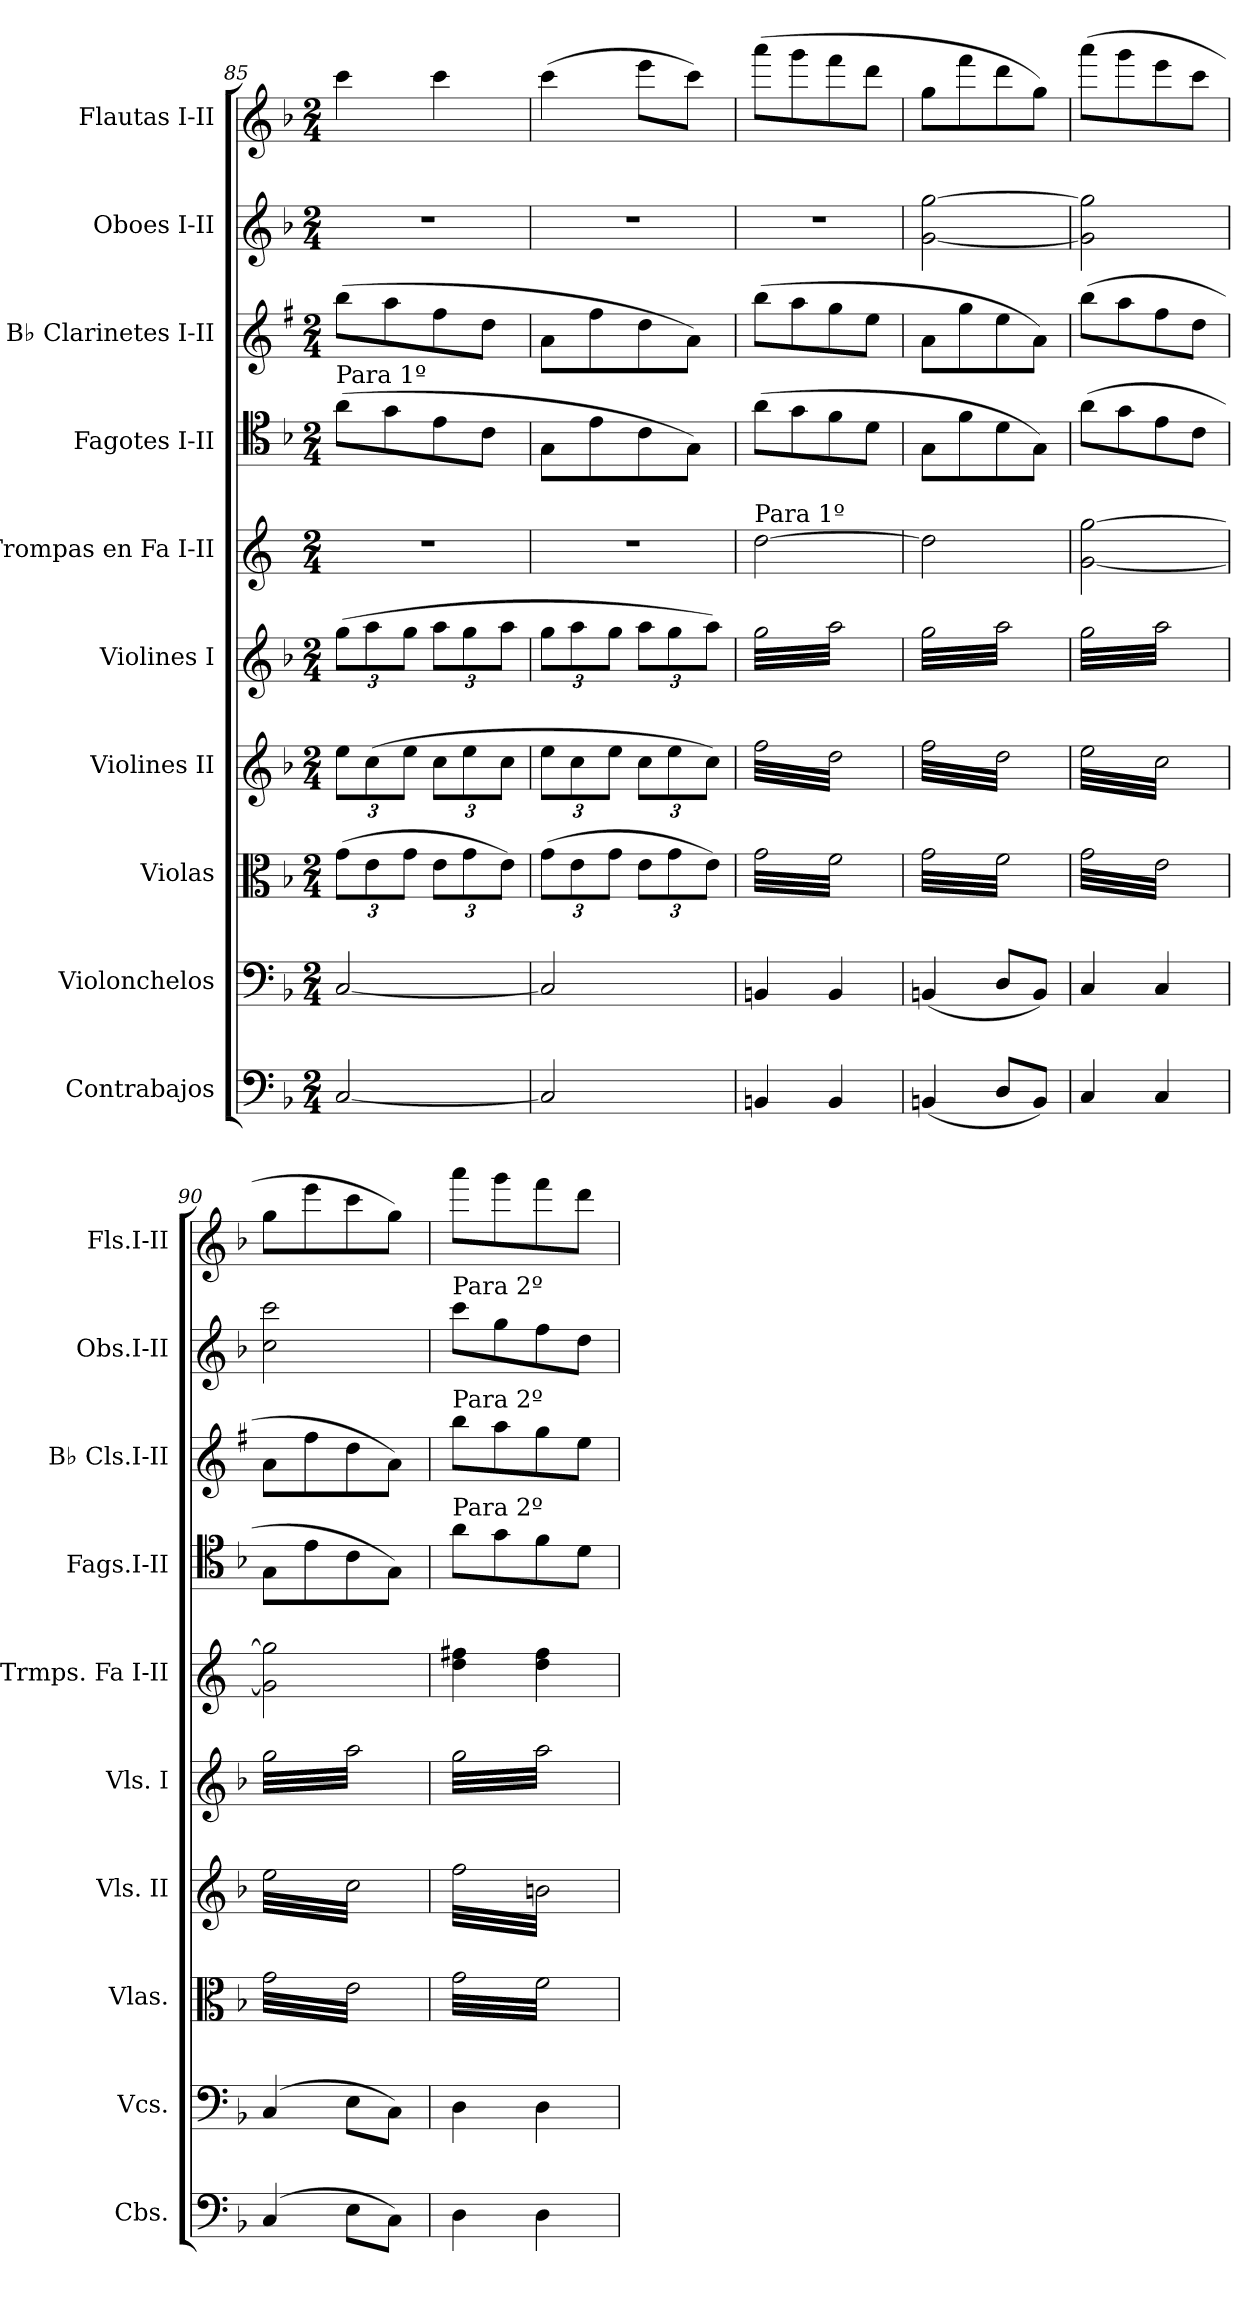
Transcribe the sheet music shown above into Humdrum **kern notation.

**kern	**kern	**kern	**kern	**kern	**kern	**kern	**kern	**kern	**kern
*part10	*part9	*part8	*part7	*part6	*part5	*part4	*part3	*part2	*part1
*staff10	*staff9	*staff8	*staff7	*staff6	*staff5	*staff4	*staff3	*staff2	*staff1
*I"Contrabajos	*I"Violonchelos	*I"Violas	*I"Violines II	*I"Violines I	*I"Trompas en Fa I-II	*I"Fagotes I-II	*I"B♭ Clarinetes I-II	*I"Oboes I-II	*I"Flautas I-II
*I'Cbs.	*I'Vcs.	*I'Vlas.	*I'Vls. II	*I'Vls. I	*I'Trmps. Fa I-II	*I'Fags.I-II	*I'B♭ Cls.I-II	*I'Obs.I-II	*I'Fls.I-II
*clefF4	*clefF4	*clefC3	*clefG2	*clefG2	*clefG2	*clefC4	*clefG2	*clefG2	*clefG2
*ITrd7c12	*	*	*	*	*ITrd4c7	*	*ITrd1c2	*	*
*k[b-]	*k[b-]	*k[b-]	*k[b-]	*k[b-]	*k[b-]	*k[b-]	*k[b-]	*k[b-]	*k[b-]
*M2/4	*M2/4	*M2/4	*M2/4	*M2/4	*M2/4	*M2/4	*M2/4	*M2/4	*M2/4
*	*	*Xbrackettup	*Xbrackettup	*Xbrackettup	*	*	*	*	*
=85	=85	=85	=85	=85	=85	=85	=85	=85	=85
!	!	!	!	!	!	!LO:TX:a:t=Para 1º	!	!	!
[2CC/	[2C/	(12g\L	12ee\L	(12gg\L	2r	(8a\L	(8aa\L	2r	4ccc\
.	.	12e\	(12cc\	12aa\	.	.	.	.	.
.	.	.	.	.	.	8g\	8gg\	.	.
.	.	12g\J	12ee\J	12gg\J	.	.	.	.	.
.	.	12e\L	12cc\L	12aa\L	.	8e\	8ee\	.	4ccc\
.	.	12g\	12ee\	12gg\	.	.	.	.	.
.	.	.	.	.	.	8c\J	8cc\J	.	.
.	.	12e\J)	12cc\J	12aa\J	.	.	.	.	.
=86	=86	=86	=86	=86	=86	=86	=86	=86	=86
2CC/]	2C/]	(12g\L	12ee\L	12gg\L	2r	8G\L	8g\L	2r	(4ccc\
.	.	12e\	12cc\	12aa\	.	.	.	.	.
.	.	.	.	.	.	8e\	8ee\	.	.
.	.	12g\J	12ee\J	12gg\J	.	.	.	.	.
.	.	12e\L	12cc\L	12aa\L	.	8c\	8cc\	.	8eee\L
.	.	12g\	12ee\	12gg\	.	.	.	.	.
.	.	.	.	.	.	8G\J)	8g\J)	.	8ccc\J)
.	.	12e\J)	12cc\J)	12aa\J)	.	.	.	.	.
!!LO:PB:g=z
=87	=87	=87	=87	=87	=87	=87	=87	=87	=87
*	*	*brackettup	*brackettup	*brackettup	*	*	*	*	*
!	!	!	!	!	!LO:TX:a:t=Para 1º	!	!	!	!
*	*	*tremolo	*	*	*	*	*	*	*
*	*	*	*tremolo	*	*	*	*	*	*
*	*	*	*	*tremolo	*	*	*	*	*
4BBBn/	4BBn/	(32g\LLL	(32ff\LLL	(32gg\LLL	[2g\	(8a\L	(8aa\L	2r	(8aaa\L
.	.	32f\	32dd\	32aa\	.	.	.	.	.
.	.	32g\	32ff\	32gg\	.	.	.	.	.
.	.	32f\	32dd\	32aa\	.	.	.	.	.
.	.	32g\	32ff\	32gg\	.	8g\	8gg\	.	8ggg\
.	.	32f\	32dd\	32aa\	.	.	.	.	.
.	.	32g\	32ff\	32gg\	.	.	.	.	.
.	.	32f\	32dd\	32aa\	.	.	.	.	.
4BBB/	4BB/	32g\	32ff\	32gg\	.	8f\	8ff\	.	8fff\
.	.	32f\	32dd\	32aa\	.	.	.	.	.
.	.	32g\	32ff\	32gg\	.	.	.	.	.
.	.	32f\	32dd\	32aa\	.	.	.	.	.
.	.	32g\	32ff\	32gg\	.	8d\J	8dd\J	.	8ddd\J
.	.	32f\	32dd\	32aa\	.	.	.	.	.
.	.	32g\	32ff\	32gg\	.	.	.	.	.
.	.	32f\JJJ	32dd\JJJ	32aa\JJJ	.	.	.	.	.
=88	=88	=88	=88	=88	=88	=88	=88	=88	=88
(4BBBn/	(4BBn/	32g\LLL	32ff\LLL	32gg\LLL	2g\]	8G\L	8g\L	[2g\ [2gg\	8gg\L
.	.	32f\)	32dd\)	32aa\)	.	.	.	.	.
.	.	32g\	32ff\	32gg\	.	.	.	.	.
.	.	32f\)	32dd\)	32aa\)	.	.	.	.	.
.	.	32g\	32ff\	32gg\	.	8f\	8ff\	.	8fff\
.	.	32f\)	32dd\)	32aa\)	.	.	.	.	.
.	.	32g\	32ff\	32gg\	.	.	.	.	.
.	.	32f\)	32dd\)	32aa\)	.	.	.	.	.
8DD/L	8D/L	32g\	32ff\	32gg\	.	8d\	8dd\	.	8ddd\
.	.	32f\)	32dd\)	32aa\)	.	.	.	.	.
.	.	32g\	32ff\	32gg\	.	.	.	.	.
.	.	32f\)	32dd\)	32aa\)	.	.	.	.	.
8BBB/J)	8BB/J)	32g\	32ff\	32gg\	.	8G\J)	8g\J)	.	8gg\J)
.	.	32f\)	32dd\)	32aa\)	.	.	.	.	.
.	.	32g\	32ff\	32gg\	.	.	.	.	.
.	.	32f\)JJJ	32dd\)JJJ	32aa\)JJJ	.	.	.	.	.
=89	=89	=89	=89	=89	=89	=89	=89	=89	=89
4CC/	4C/	(32g\LLL	(32ee\LLL	(32gg\LLL	[2c\ [2cc\	(8a\L	(8aa\L	2g\] 2gg\]	(8aaa\L
.	.	32e\	32cc\	32aa\	.	.	.	.	.
.	.	32g\	32ee\	32gg\	.	.	.	.	.
.	.	32e\	32cc\	32aa\	.	.	.	.	.
.	.	32g\	32ee\	32gg\	.	8g\	8gg\	.	8ggg\
.	.	32e\	32cc\	32aa\	.	.	.	.	.
.	.	32g\	32ee\	32gg\	.	.	.	.	.
.	.	32e\	32cc\	32aa\	.	.	.	.	.
4CC/	4C/	32g\	32ee\	32gg\	.	8e\	8ee\	.	8eee\
.	.	32e\	32cc\	32aa\	.	.	.	.	.
.	.	32g\	32ee\	32gg\	.	.	.	.	.
.	.	32e\	32cc\	32aa\	.	.	.	.	.
.	.	32g\	32ee\	32gg\	.	8c\J	8cc\J	.	8ccc\J
.	.	32e\	32cc\	32aa\	.	.	.	.	.
.	.	32g\	32ee\	32gg\	.	.	.	.	.
.	.	32e\JJJ	32cc\JJJ	32aa\JJJ	.	.	.	.	.
=90	=90	=90	=90	=90	=90	=90	=90	=90	=90
(4CC/	(4C/	32g\LLL	32ee\LLL	32gg\LLL	2c\] 2cc\]	8G\L	8g\L	2cc\ 2ccc\	8gg\L
.	.	32e\)	32cc\)	32aa\)	.	.	.	.	.
.	.	32g\	32ee\	32gg\	.	.	.	.	.
.	.	32e\)	32cc\)	32aa\)	.	.	.	.	.
.	.	32g\	32ee\	32gg\	.	8e\	8ee\	.	8eee\
.	.	32e\)	32cc\)	32aa\)	.	.	.	.	.
.	.	32g\	32ee\	32gg\	.	.	.	.	.
.	.	32e\)	32cc\)	32aa\)	.	.	.	.	.
8EE\L	8E\L	32g\	32ee\	32gg\	.	8c\	8cc\	.	8ccc\
.	.	32e\)	32cc\)	32aa\)	.	.	.	.	.
.	.	32g\	32ee\	32gg\	.	.	.	.	.
.	.	32e\)	32cc\)	32aa\)	.	.	.	.	.
8CC\J)	8C\J)	32g\	32ee\	32gg\	.	8G\J)	8g\J)	.	8gg\J)
.	.	32e\)	32cc\)	32aa\)	.	.	.	.	.
.	.	32g\	32ee\	32gg\	.	.	.	.	.
.	.	32e\)JJJ	32cc\)JJJ	32aa\)JJJ	.	.	.	.	.
=91	=91	=91	=91	=91	=91	=91	=91	=91	=91
!	!	!	!	!	!	!	!	!LO:TX:a:t=Para 2º	!
!	!	!	!	!	!	!	!LO:TX:a:t=Para 2º	!	!
!	!	!	!	!	!	!LO:TX:a:t=Para 2º	!	!	!
4DD\	4D\	32g\LLL	32ff\LLL	32gg\LLL	4g\ 4bn\	8a\L	8aa\L	8ccc\L	8aaa\L
.	.	32f\	32bn\	32aa\	.	.	.	.	.
.	.	32g\	32ff\	32gg\	.	.	.	.	.
.	.	32f\	32bn\	32aa\	.	.	.	.	.
.	.	32g\	32ff\	32gg\	.	8g\	8gg\	8gg\	8ggg\
.	.	32f\	32bn\	32aa\	.	.	.	.	.
.	.	32g\	32ff\	32gg\	.	.	.	.	.
.	.	32f\	32bn\	32aa\	.	.	.	.	.
4DD\	4D\	32g\	32ff\	32gg\	4g\ 4b\	8f\	8ff\	8ff\	8fff\
.	.	32f\	32bn\	32aa\	.	.	.	.	.
.	.	32g\	32ff\	32gg\	.	.	.	.	.
.	.	32f\	32bn\	32aa\	.	.	.	.	.
.	.	32g\	32ff\	32gg\	.	8d\J	8dd\J	8dd\J	8ddd\J
.	.	32f\	32bn\	32aa\	.	.	.	.	.
.	.	32g\	32ff\	32gg\	.	.	.	.	.
.	.	32f\JJJ	32bn\JJJ	32aa\JJJ	.	.	.	.	.
*	*	*	*	*Xtremolo	*	*	*	*	*
*	*	*	*Xtremolo	*	*	*	*	*	*
*	*	*Xtremolo	*	*	*	*	*	*	*
.	.	.	.	.	.	.	.	.	.
.	.	.	.	.	.	.	.	.	.
.	.	.	.	.	.	.	.	.	.
.	.	.	.	.	.	.	.	.	.
.	.	.	.	.	.	.	.	.	.
.	.	.	.	.	.	.	.	.	.
.	.	.	.	.	.	.	.	.	.
.	.	.	.	.	.	.	.	.	.
=	=	=	=	=	=	=	=	=	=
*-	*-	*-	*-	*-	*-	*-	*-	*-	*-
